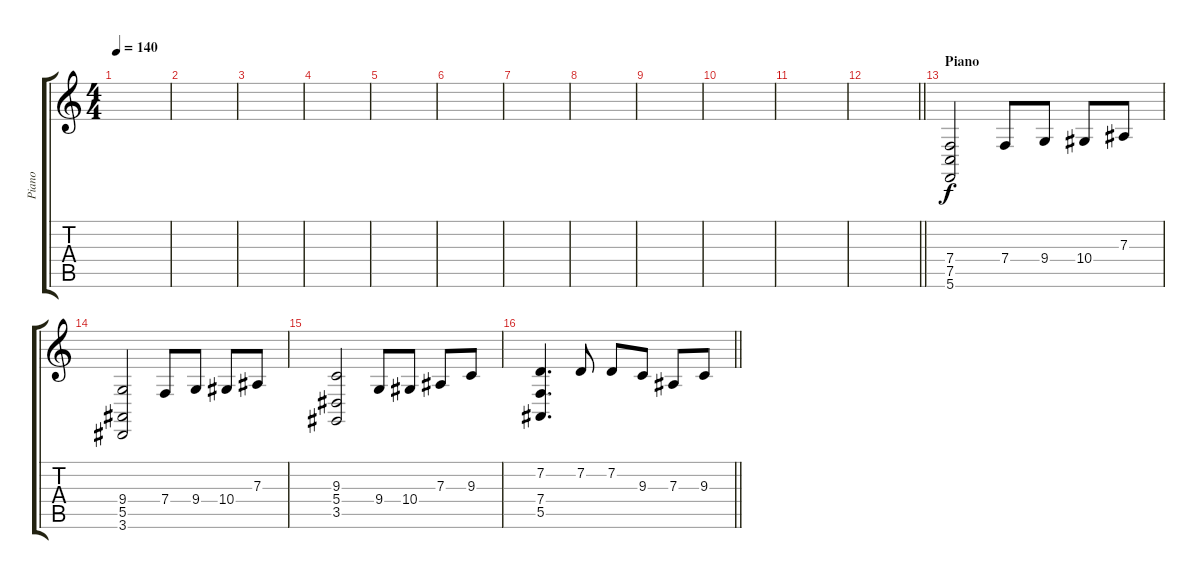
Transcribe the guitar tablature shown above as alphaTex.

\track ("Piano" "Piano") {instrument acousticgrandpiano}
\staff {score tabs}
\tuning (C4 G3 Eb3 Bb2 F2 C2) {hide}
\ts (4 4)
\tempo 140
\clef g2
\ks c
|
|
|
|
|
|
|
|
|
|
|
\barLineRight lightlight
|
\section ("" "Piano")
(7.4 7.5 5.6).2 7.4.8 9.4.8 10.4.8 7.3.8 |
(9.4 5.5 3.6).2 7.4.8 9.4.8 10.4.8 7.3.8 |
(9.3 5.4 3.5).2 9.4.8 10.4.8 7.3.8 9.3.8 |
\barLineRight lightlight
(7.2 7.4 5.5).4{d} 7.2.8 7.2.8 9.3.8 7.3.8 9.3.8
